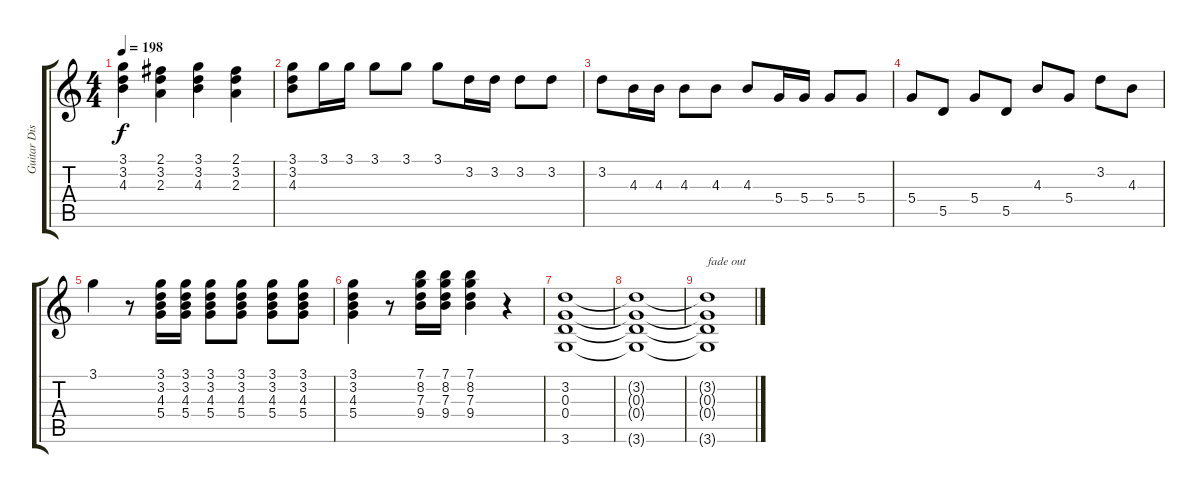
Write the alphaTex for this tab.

\track ("Guitar Disto" "Guitar Dis") {instrument overdrivenguitar}
\staff {score tabs}
\tuning (E4 B3 G3 D3 A2 E2) {hide}
\ts (4 4)
\tempo 198
\clef g2
\ks c
(3.1 3.2 4.3).4{dy f} (2.1 3.2 2.3).4 (3.1 3.2 4.3).4 (2.1 3.2 2.3).4 |
(3.1 3.2 4.3).8 3.1.16 3.1.16 3.1.8 3.1.8 3.1.8 3.2.16 3.2.16 3.2.8 3.2.8 |
3.2.8 4.3.16 4.3.16 4.3.8 4.3.8 4.3.8 5.4.16 5.4.16 5.4.8 5.4.8 |
5.4.8 5.5.8 5.4.8 5.5.8 4.3.8 5.4.8 3.2.8 4.3.8 |
3.1.4 r.8 (3.1 3.2 4.3 5.4).16 (3.1 3.2 4.3 5.4).16 (3.1 3.2 4.3 5.4).8 (3.1 3.2 4.3 5.4).8 (3.1 3.2 4.3 5.4).8 (3.1 3.2 4.3 5.4).8 |
(3.1 3.2 4.3 5.4).4 r.8 (7.1 8.2 7.3 9.4).16 (7.1 8.2 7.3 9.4).16 (7.1 8.2 7.3 9.4).4 r.4 |
(3.2 0.3 0.4 3.6).1 |
(3.2{t} 0.3{t} 0.4{t} 3.6{t}).1 |
(3.2{t} 0.3{t} 0.4{t} 3.6{t}).1{txt "fade out"}
